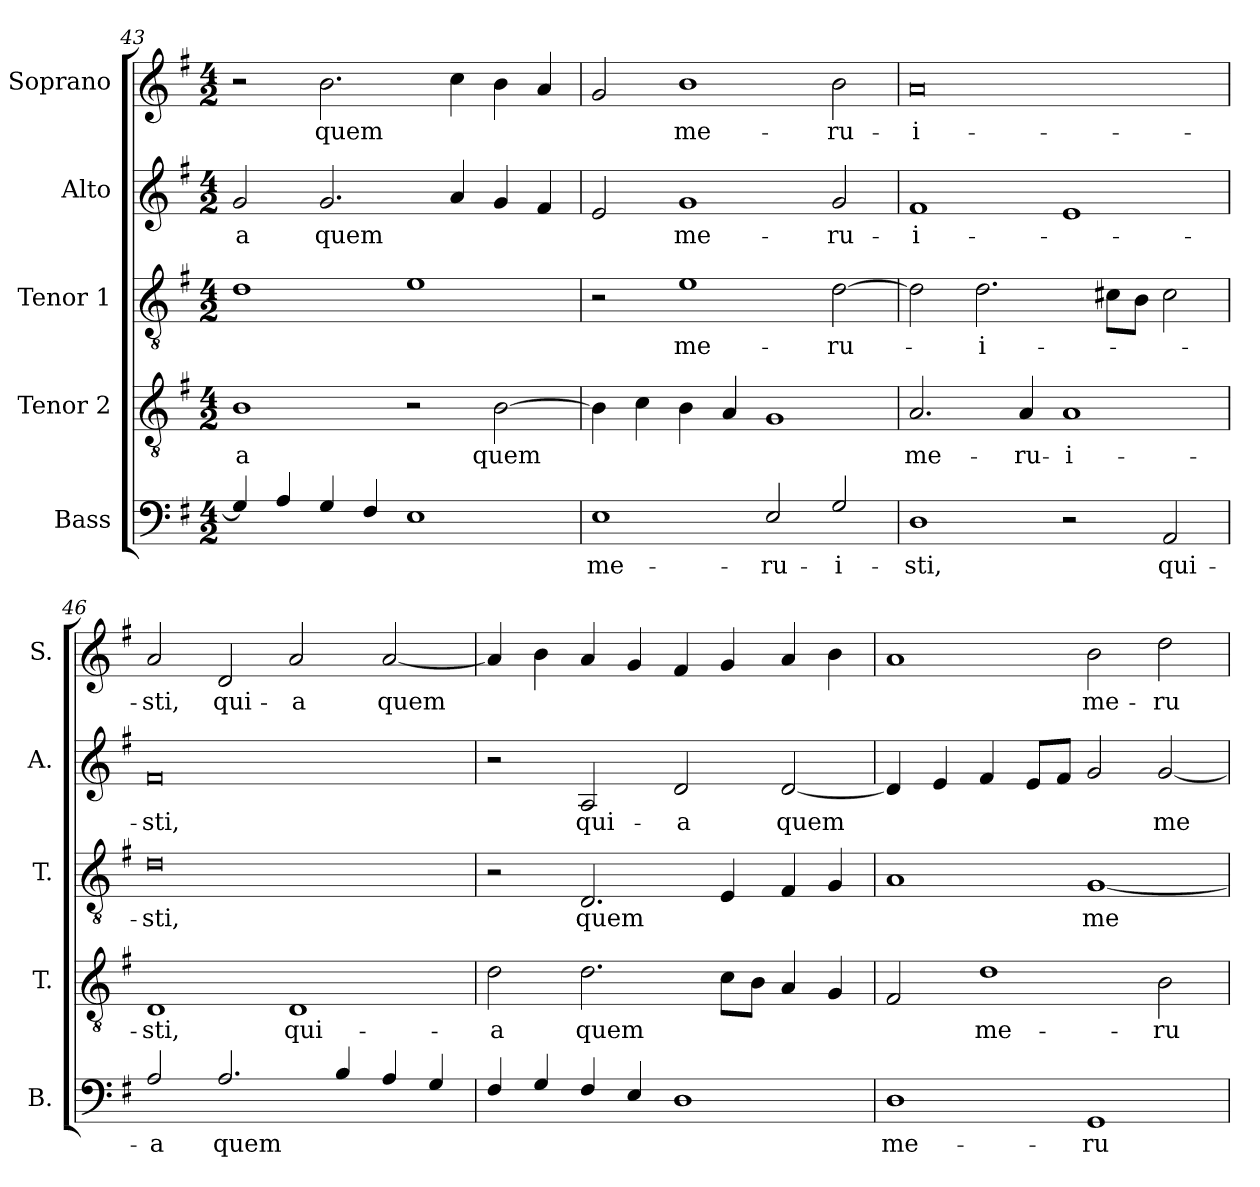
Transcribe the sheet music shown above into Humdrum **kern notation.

**kern	**text	**kern	**text	**kern	**text	**kern	**text	**kern	**text
*part5	*part5	*part4	*part4	*part3	*part3	*part2	*part2	*part1	*part1
*staff5	*staff5	*staff4	*staff4	*staff3	*staff3	*staff2	*staff2	*staff1	*staff1
*I"Bass	*	*I"Tenor 2	*	*I"Tenor 1	*	*I"Alto	*	*I"Soprano	*
*I'B.	*	*I'T.	*	*I'T.	*	*I'A.	*	*I'S.	*
*clefF4	*	*clefGv2	*	*clefGv2	*	*clefG2	*	*clefG2	*
*	*	*ITrd7c12	*	*ITrd7c12	*	*	*	*	*
*k[f#]	*	*k[f#]	*	*k[f#]	*	*k[f#]	*	*k[f#]	*
*G:	*	*G:	*	*G:	*	*G:	*	*G:	*
*M4/2	*	*M4/2	*	*M4/2	*	*M4/2	*	*M4/2	*
=43	=43	=43	=43	=43	=43	=43	=43	=43	=43
!	!	!	!LO:LY:b:color=#000000	!	!	!	!	!	!
!	!	!	!	!	!	!	!LO:LY:b:color=#000000	!	!
4Gi/]	.	1BBi	-a	1Di	.	2gi/	-a	2r	.
4Ai/	.	.	.	.	.	.	.	.	.
!	!	!	!	!	!	!	!LO:LY:b:color=#000000	!	!
!	!	!	!	!	!	!	!	!	!LO:LY:b:color=#000000
4Gi/	.	.	.	.	.	2.gi/	quem	2.bi\	quem
4F#i/	.	.	.	.	.	.	.	.	.
1Ei	.	2r	.	1Ei	.	.	.	.	.
.	.	.	.	.	.	4ai/	.	4cci\	.
!	!	!	!LO:LY:b:color=#000000	!	!	!	!	!	!
.	.	[>2BBi\	quem	.	.	4gi/	.	4bi\	.
.	.	.	.	.	.	4f#i/	.	4ai/	.
!!LO:LB:g=z
=44	=44	=44	=44	=44	=44	=44	=44	=44	=44
!	!LO:LY:b:color=#000000	!	!	!	!	!	!	!	!
1Ei	me-	4BBi\]	.	2r	.	2ei/	.	2gi/	.
.	.	4Ci\	.	.	.	.	.	.	.
!	!	!	!	!	!LO:LY:b:color=#000000	!	!	!	!
!	!	!	!	!	!	!	!LO:LY:b:color=#000000	!	!
!	!	!	!	!	!	!	!	!	!LO:LY:b:color=#000000
.	.	4BBi\	.	1Ei	me-	1gi	me-	1bi	me-
.	.	4AAi/	.	.	.	.	.	.	.
!	!LO:LY:b:color=#000000	!	!	!	!	!	!	!	!
2Ei/	-ru-	1GGi	.	.	.	.	.	.	.
!	!LO:LY:b:color=#000000	!	!	!	!	!	!	!	!
!	!	!	!	!	!LO:LY:b:color=#000000	!	!	!	!
!	!	!	!	!	!	!	!LO:LY:b:color=#000000	!	!
!	!	!	!	!	!	!	!	!	!LO:LY:b:color=#000000
2Gi/	-i-	.	.	[>2Di\	-ru-	2gi/	-ru-	2bi\	-ru-
=45	=45	=45	=45	=45	=45	=45	=45	=45	=45
!	!LO:LY:b:color=#000000	!	!	!	!	!	!	!	!
!	!	!	!LO:LY:b:color=#000000	!	!	!	!	!	!
!	!	!	!	!	!	!	!LO:LY:b:color=#000000	!	!
!	!	!	!	!	!	!	!	!	!LO:LY:b:color=#000000
1Di	-sti,	2.AAi/	me-	2Di\]	.	1f#i	-i-	0ai	-i-
!	!	!	!	!	!LO:LY:b:color=#000000	!	!	!	!
.	.	.	.	2.Di\	-i-	.	.	.	.
!	!	!	!LO:LY:b:color=#000000	!	!	!	!	!	!
.	.	4AAi/	-ru-	.	.	.	.	.	.
!	!	!	!LO:LY:b:color=#000000	!	!	!	!	!	!
2r	.	1AAi	-i-	.	.	1ei	.	.	.
.	.	.	.	8C#Xi\L	.	.	.	.	.
.	.	.	.	8BBi\J	.	.	.	.	.
!	!LO:LY:b:color=#000000	!	!	!	!	!	!	!	!
2AAi/	qui-	.	.	2C#i\	.	.	.	.	.
=46	=46	=46	=46	=46	=46	=46	=46	=46	=46
!	!LO:LY:b:color=#000000	!	!	!	!	!	!	!	!
!	!	!	!LO:LY:b:color=#000000	!	!	!	!	!	!
!	!	!	!	!	!LO:LY:b:color=#000000	!	!	!	!
!	!	!	!	!	!	!	!LO:LY:b:color=#000000	!	!
!	!	!	!	!	!	!	!	!	!LO:LY:b:color=#000000
2Ai/	-a	1DDi	-sti,	0Di	-sti,	0f#i	-sti,	2ai/	-sti,
!	!LO:LY:b:color=#000000	!	!	!	!	!	!	!	!
!	!	!	!	!	!	!	!	!	!LO:LY:b:color=#000000
2.Ai/	quem	.	.	.	.	.	.	2di/	qui-
!	!	!	!LO:LY:b:color=#000000	!	!	!	!	!	!
!	!	!	!	!	!	!	!	!	!LO:LY:b:color=#000000
.	.	1DDi	qui-	.	.	.	.	2ai/	-a
4Bi/	.	.	.	.	.	.	.	.	.
!	!	!	!	!	!	!	!	!	!LO:LY:b:color=#000000
4Ai/	.	.	.	.	.	.	.	[<2ai/	quem
4Gi/	.	.	.	.	.	.	.	.	.
=47	=47	=47	=47	=47	=47	=47	=47	=47	=47
!	!	!	!LO:LY:b:color=#000000	!	!	!	!	!	!
4F#i/	.	2Di\	-a	2r	.	2r	.	4ai/]	.
4Gi/	.	.	.	.	.	.	.	4bi\	.
!	!	!	!LO:LY:b:color=#000000	!	!	!	!	!	!
!	!	!	!	!	!LO:LY:b:color=#000000	!	!	!	!
!	!	!	!	!	!	!	!LO:LY:b:color=#000000	!	!
4F#i/	.	2.Di\	quem	2.DDi/	quem	2Ai/	qui-	4ai/	.
4Ei/	.	.	.	.	.	.	.	4gi/	.
!	!	!	!	!	!	!	!LO:LY:b:color=#000000	!	!
1Di	.	.	.	.	.	2di/	-a	4f#i/	.
.	.	8Ci\L	.	4EEi/	.	.	.	4gi/	.
.	.	8BBi\J	.	.	.	.	.	.	.
!	!	!	!	!	!	!	!LO:LY:b:color=#000000	!	!
.	.	4AAi/	.	4FF#i/	.	[<2di/	quem	4ai/	.
.	.	4GGi/	.	4GGi/	.	.	.	4bi\	.
=48	=48	=48	=48	=48	=48	=48	=48	=48	=48
!	!LO:LY:b:color=#000000	!	!	!	!	!	!	!	!
1Di	me-	2FF#i/	.	1AAi	.	4di/]	.	1ai	.
.	.	.	.	.	.	4ei/	.	.	.
!	!	!	!LO:LY:b:color=#000000	!	!	!	!	!	!
.	.	1Di	me-	.	.	4f#i/	.	.	.
.	.	.	.	.	.	8ei/L	.	.	.
.	.	.	.	.	.	8f#i/J	.	.	.
!	!LO:LY:b:color=#000000	!	!	!	!	!	!	!	!
!	!	!	!	!	!LO:LY:b:color=#000000	!	!	!	!
!	!	!	!	!	!	!	!	!	!LO:LY:b:color=#000000
1GGi	-ru-	.	.	[<1GGi	me-	2gi/	.	2bi\	me-
!	!	!	!LO:LY:b:color=#000000	!	!	!	!	!	!
!	!	!	!	!	!	!	!LO:LY:b:color=#000000	!	!
!	!	!	!	!	!	!	!	!	!LO:LY:b:color=#000000
.	.	2BBi\	-ru-	.	.	[<2gi/	me-	2ddi\	-ru-
=	=	=	=	=	=	=	=	=	=
*-	*-	*-	*-	*-	*-	*-	*-	*-	*-
